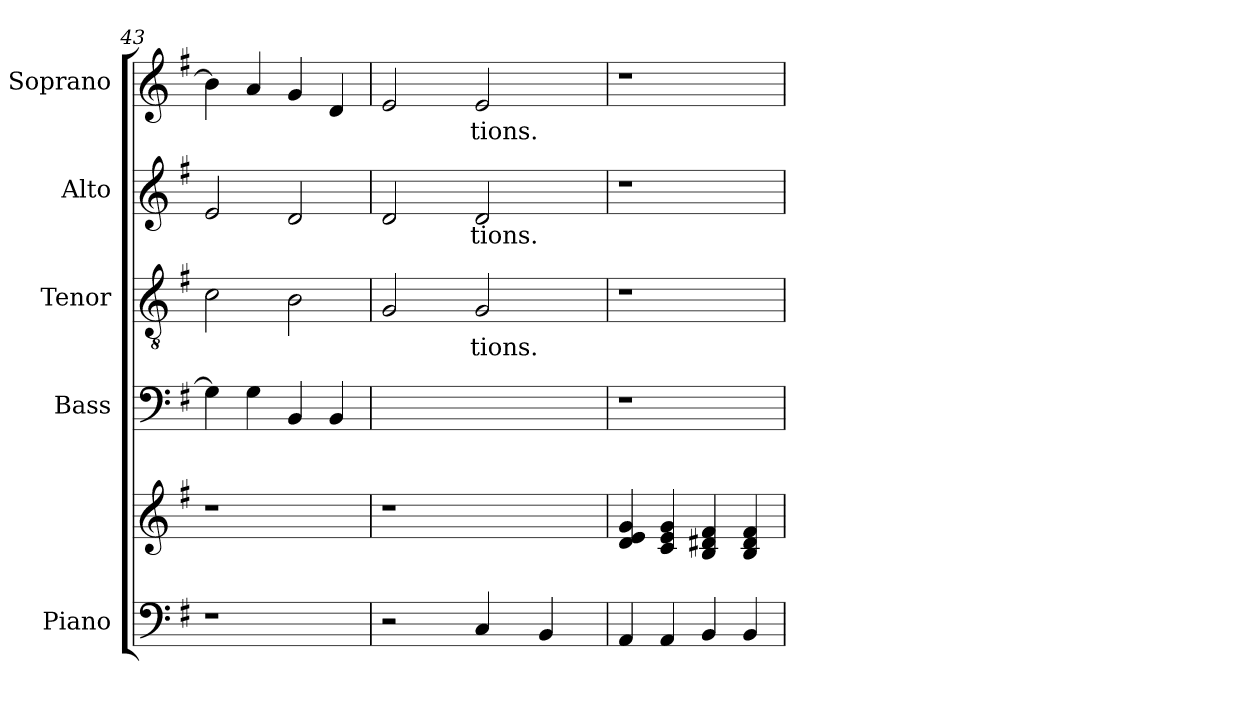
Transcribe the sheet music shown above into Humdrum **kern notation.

**kern	**kern	**kern	**kern	**text	**kern	**text	**kern	**text
*part5	*part5	*part4	*part3	*part3	*part2	*part2	*part1	*part1
*staff6	*staff5	*staff4	*staff3	*staff3	*staff2	*staff2	*staff1	*staff1
*I"Piano	*	*I"Bass	*I"Tenor	*	*I"Alto	*	*I"Soprano	*
*	*	*I'B.	*I'T.	*	*I'A.	*	*I'S.	*
*clefF4	*clefG2	*clefF4	*clefGv2	*	*clefG2	*	*clefG2	*
*k[f#]	*k[f#]	*k[f#]	*k[f#]	*	*k[f#]	*	*k[f#]	*
*G:	*G:	*G:	*G:	*	*G:	*	*G:	*
=43	=43	=43	=43	=43	=43	=43	=43	=43
1r	1r	4G\]	2c\	.	2e/	.	4b\]	.
.	.	4G\	.	.	.	.	4a/	.
.	.	4BB/	2B\	.	2d/	.	4g/	.
.	.	4BB/	.	.	.	.	4d/	.
!!LO:LB:g=z
=44	=44	=44	=44	=44	=44	=44	=44	=44
*	*	*	*^	*	*^	*	*^	*
2r	1r	8.ryy	2G/	16..ryy	.	2d/	16..ryy	.	2e/	16..ryy	.
.	.	.	.	2ryy	.	.	2ryy	.	.	2ryy	.
.	.	2ryy	.	.	.	.	.	.	.	.	.
!	!	!	!	!	!LO:LY:b:cj	!	!	!LO:LY:b:cj	!	!	!LO:LY:b:cj
4C/	.	.	2G/	.	-tions.	2d/	.	-tions.	2e/	.	-tions.
.	.	.	.	4ryy	.	.	4ryy	.	.	4ryy	.
.	.	4ryy	.	.	.	.	.	.	.	.	.
4BB/	.	.	.	.	.	.	.	.	.	.	.
.	.	.	.	8ryy	.	.	8ryy	.	.	8ryy	.
.	.	16ryy	.	.	.	.	.	.	.	.	.
.	.	.	.	64ryy	.	.	64ryy	.	.	64ryy	.
*	*	*	*v	*v	*	*	*	*	*v	*v	*
*	*	*	*	*	*v	*v	*	*	*
=45	=45	=45	=45	=45	=45	=45	=45	=45
4AA/	4g/ 4d/ 4e/	1r	1r	.	1r	.	1r	.
4AA/	4c/ 4e/ 4g/	.	.	.	.	.	.	.
4BB/	4B/ 4d#X/ 4f#/	.	.	.	.	.	.	.
4BB/	4d#/ 4f#/ 4B/	.	.	.	.	.	.	.
=	=	=	=	=	=	=	=	=
*-	*-	*-	*-	*-	*-	*-	*-	*-
